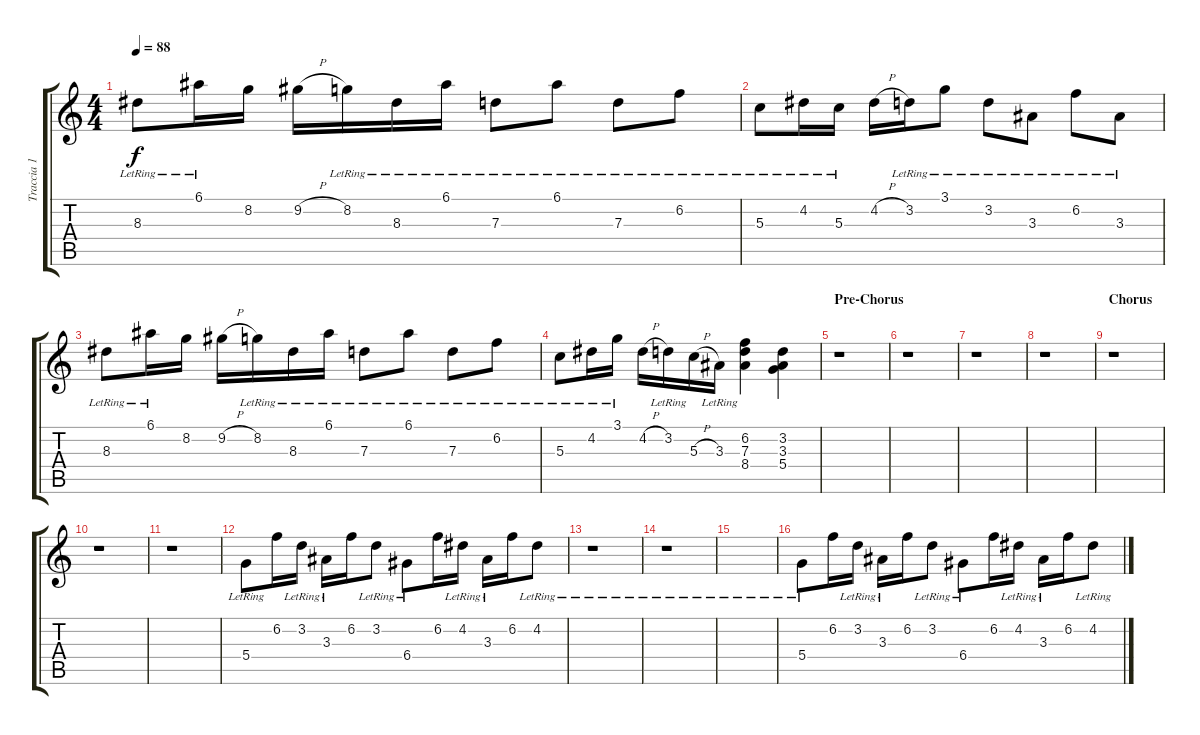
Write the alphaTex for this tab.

\track ("Traccia 1" "Traccia 1") {instrument acousticguitarsteel}
\staff {score tabs}
\tuning (E4 B3 G3 D3 A2 E2) {hide}
\ts (4 4)
\tempo 88
\clef g2
\ks c
8.3{lr}.8{dy f} 6.1{lr}.16 8.2.16 9.2{h}.16 8.2{lr}.16 8.3{lr}.16 6.1{lr}.16 7.3{lr}.8 6.1{lr}.8 7.3{lr}.8 6.2{lr}.8 |
5.3{lr}.8 4.2{lr}.16 5.3{lr}.16 4.2{h}.16 3.2{lr}.16 3.1{lr}.8 3.2{lr}.8 3.3{lr}.8 6.2{lr}.8 3.3{lr}.8 |
8.3{lr}.8 6.1{lr}.16 8.2.16 9.2{h}.16 8.2{lr}.16 8.3{lr}.16 6.1{lr}.16 7.3{lr}.8 6.1{lr}.8 7.3{lr}.8 6.2{lr}.8 |
5.3{lr}.8 4.2{lr}.16 3.1{lr}.16 4.2{h}.16 3.2{lr}.16 5.3{h}.16 3.3{lr}.16 (6.2 7.3 8.4).4 (3.2 3.3 5.4).4 |
\section ("" "Pre-Chorus")
r.1 |
r.1 |
r.1 |
r.1 |
\section ("" "Chorus")
r.1 |
r.1 |
r.1 |
5.4{lr}.8{volume 10} 6.2.16 3.2{lr}.16 3.3{lr}.16 6.2.16 3.2{lr}.8 6.4{lr}.8 6.2.16 4.2{lr}.16 3.3{lr}.16 6.2.16 4.2{lr}.8 |
r.1 |
r.1 |
|
5.4{lr}.8{volume 10} 6.2.16 3.2{lr}.16 3.3{lr}.16 6.2.16 3.2{lr}.8 6.4{lr}.8 6.2.16 4.2{lr}.16 3.3{lr}.16 6.2.16 4.2{lr}.8
